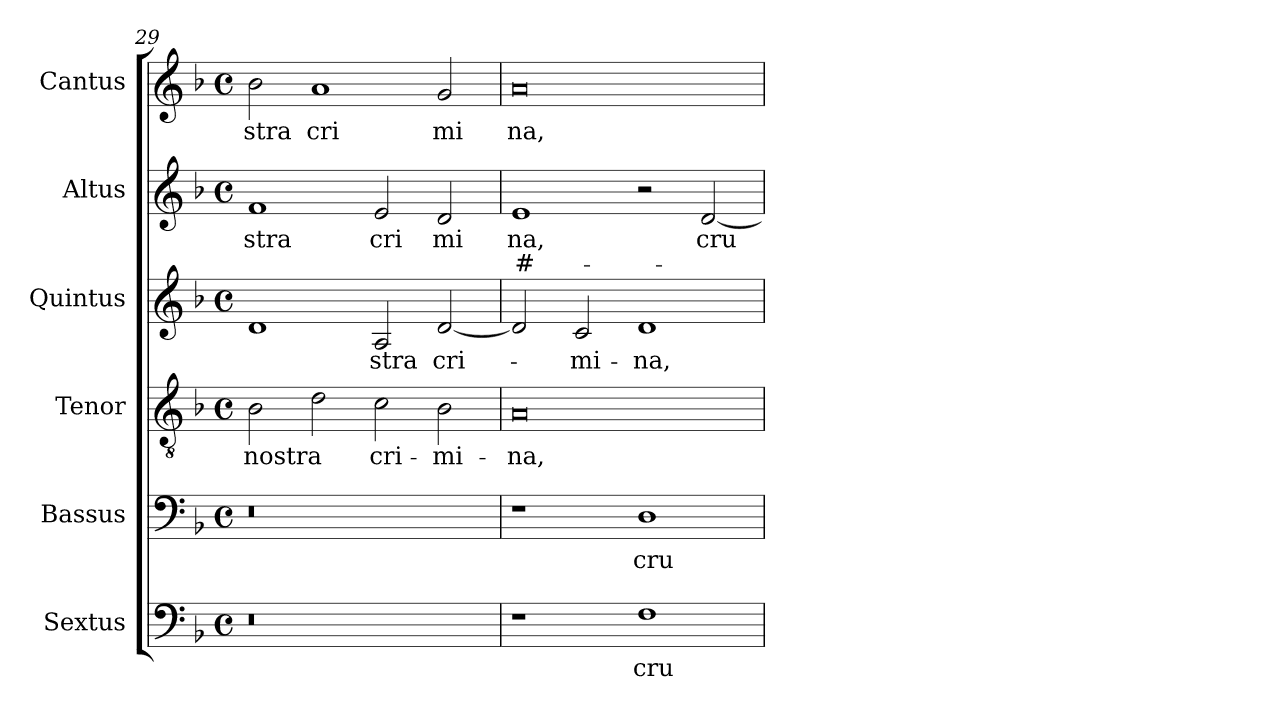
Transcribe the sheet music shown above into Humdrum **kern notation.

**kern	**text	**kern	**text	**kern	**text	**kern	**text	**kern	**text	**text	**kern	**text
*part6	*part6	*part5	*part5	*part4	*part4	*part3	*part3	*part2	*part2	*part2	*part1	*part1
*staff6	*staff6	*staff5	*staff5	*staff4	*staff4	*staff3	*staff3	*staff2	*staff2	*staff2	*staff1	*staff1
*I"Sextus	*	*I"Bassus	*	*I"Tenor	*	*I"Quintus	*	*I"Altus	*	*	*I"Cantus	*
*I'Sextus	*	*I'Bassus	*	*I'Tenor	*	*I'Quintus	*	*I'Altus	*	*	*I'Cantus	*
*clefF4	*	*clefF4	*	*clefGv2	*	*clefG2	*	*clefG2	*	*	*clefG2	*
*k[b-]	*	*k[b-]	*	*k[b-]	*	*k[b-]	*	*k[b-]	*	*	*k[b-]	*
*F:	*	*F:	*	*F:	*	*F:	*	*F:	*	*	*F:	*
*M4/4	*	*M4/4	*	*M4/4	*	*M4/4	*	*M4/4	*	*	*M4/4	*
*met(c)	*	*met(c)	*	*met(c)	*	*met(c)	*	*met(c)	*	*	*met(c)	*
=29	=29	=29	=29	=29	=29	=29	=29	=29	=29	=29	=29	=29
!	!	!	!	!	!LO:LY:b	!	!	!	!LO:LY:b:cj	!	!	!LO:LY:b:cj
0r	.	0r	.	2B-\	nostra	1d	.	1f	stra	.	2b-\	stra
!	!	!	!	!	!	!	!	!	!	!	!	!LO:LY:b:cj
.	.	.	.	2d\	.	.	.	.	.	.	1a	cri
!	!	!	!	!	!LO:LY:b:cj	!	!LO:LY:b:cj	!	!LO:LY:b:cj	!	!	!
.	.	.	.	2c\	cri-	2A/	-stra	2e/	cri	.	.	.
!	!	!	!	!	!LO:LY:b:cj	!	!LO:LY:b	!	!LO:LY:b:cj	!	!	!LO:LY:b:cj
.	.	.	.	2B-\	-mi-	[<2d/	cri-	2d/	mi	.	2g/	mi
=30	=30	=30	=30	=30	=30	=30	=30	=30	=30	=30	=30	=30
!	!	!	!	!	!LO:LY:b:cj	!	!	!	!LO:LY:b:cj	!LO:LY:b	!	!LO:LY:b:cj
1r	.	1r	.	0A	-na,	2d/]	.	1e	na,	#-	0a	na,
!	!	!	!	!	!	!	!LO:LY:b:cj	!	!	!	!	!
.	.	.	.	.	.	2c/	-mi-	.	.	.	.	.
!	!LO:LY:b:cj	!	!LO:LY:b:cj	!	!	!	!LO:LY:b:cj	!	!	!	!	!
1F	cru	1D	cru	.	.	1d	-na,	2r	.	.	.	.
!	!	!	!	!	!	!	!	!	!LO:LY:b	!	!	!
.	.	.	.	.	.	.	.	[<2d/	-cru	.	.	.
=	=	=	=	=	=	=	=	=	=	=	=	=
*-	*-	*-	*-	*-	*-	*-	*-	*-	*-	*-	*-	*-
